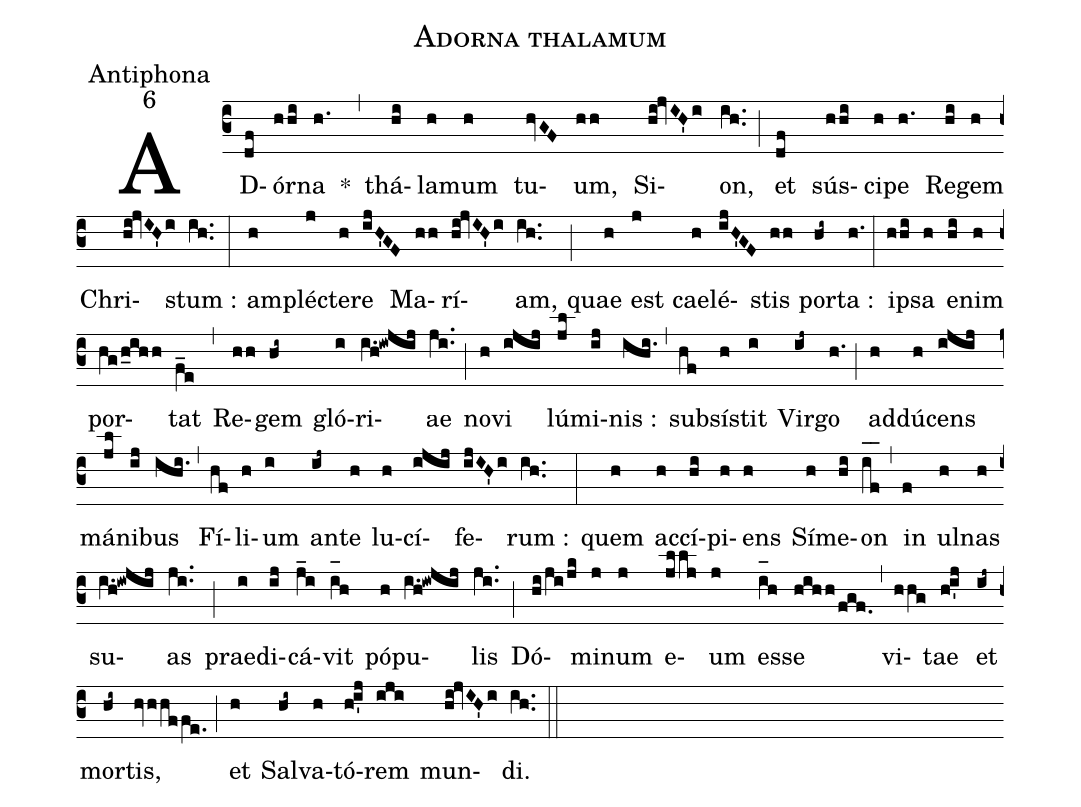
name:Adorna thalamum;
office-part:Antiphona;
mode:6;
%%
(c3) AD(df)ór(hhi)na(h.) *(,) thá(hi)la(h)mum(h) tu(hvGF)um,(hh) Si(hi!jvIH'i)on,(ih..) (;) et(df) sús(hhi)ci(h)pe(h.) Re(hi)gem(h) Chri(hi!jvIH'i)stum :(ih..) (:) am(h)plé(j)cte(h)re(ijH'GF) Ma(hh)rí(hi!jvIH'i)am,(ih..) (;) quae(h) est(j) cae(h)lé(ijH'GF)stis(hh) por(hi~)ta :(h.) (:) i(hhi)psa(h) e(hi)nim(h) por(hg/h_ihh)tat(f_e) (,) Re(hh)gem(hi~) gló(i)ri(i.h!iwjij)ae(ji..) (;) no(h)vi(ijij) lú(jl)mi(ij)nis :(ihi.) (,) sub(hf)sí(h)stit(i) Vir(ij~)go(h.) (;) <nlba>ad(h)dú(h)cens</nlba>(ijij) má(jl)ni(ij)bus(ihi.) (,) Fí(hf)li(h)um(i) an(ij~)te(h) lu(h)cí(ijij)fe(ijIH'i)rum :(ih..) (:) quem(h) ac(h)cí(hi)pi(h)ens(h) Sí(h)me(hi)on(i_[oh:h]f_[oh:h]) (,) in(f) ul(h)nas(h) su(i.h!iwjij)as(ji..) (;) prae(i)di(ij)cá(j_i)vit(i_[oh:h]h) pó(h)pu(i.h!iwjij)lis(ji..) (;) Dó(hi/ji/jk)mi(j)num(j) e(jllj)um(j) es(i_[oh:h]h)se(hihh/fgf.) (,) vi(hhg)tae(hi'j) et(ij~) mor(hi~)tis,(hvhhffe.) (;) et(h) Sal(hi~)va(h)tó(hi'j)rem(iji) mun(hi!jvIH'i)di.(ih..) (::)
